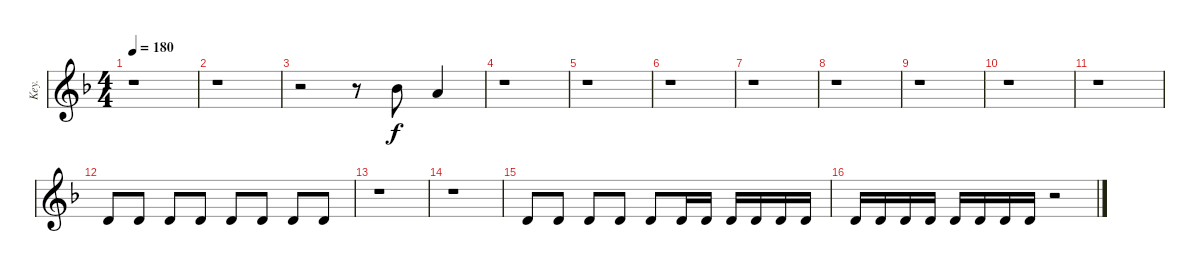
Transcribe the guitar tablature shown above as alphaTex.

\track ("Key." "Key.") {instrument lead1square}
\staff {score}
\tuning (E4 B3 G3 D3 A2 E2) {hide}
\ts (4 4)
\tempo 180
\clef g2
\ks f
r.1{dy f} |
r.1 |
r.2 r.8 6.1.8 5.1.4 |
r.1 |
r.1 |
r.1 |
r.1 |
r.1 |
r.1 |
r.1 |
r.1 |
3.2.8{instrument pad8sweep} 3.2.8 3.2.8 3.2.8 3.2.8 3.2.8 3.2.8 3.2.8 |
r.1 |
r.1 |
3.2.8 3.2.8 3.2.8 3.2.8 3.2.8 3.2.16 3.2.16 3.2.16 3.2.16 3.2.16 3.2.16 |
3.2.16 3.2.16 3.2.16 3.2.16 3.2.16 3.2.16 3.2.16 3.2.16 r.2
